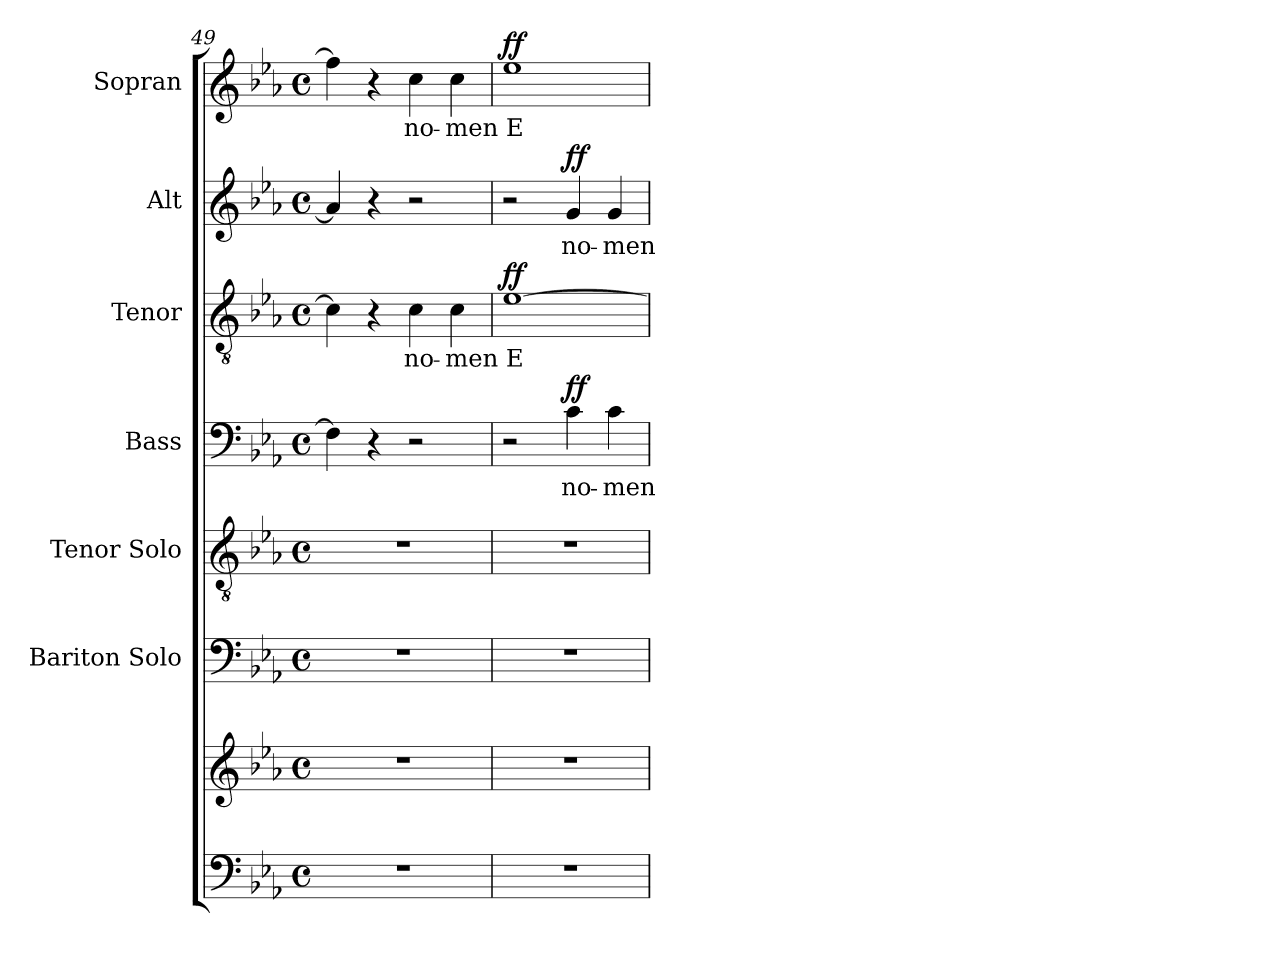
**kern	**kern	**kern	**kern	**kern	**text	**dynam	**kern	**text	**dynam	**kern	**text	**dynam	**kern	**text	**dynam
*part7	*part7	*part6	*part5	*part4	*part4	*part4	*part3	*part3	*part3	*part2	*part2	*part2	*part1	*part1	*part1
*staff8	*staff7	*staff6	*staff5	*staff4	*staff4	*staff4	*staff3	*staff3	*staff3	*staff2	*staff2	*staff2	*staff1	*staff1	*staff1
*	*	*I"Bariton Solo	*I"Tenor Solo	*I"Bass	*	*	*I"Tenor	*	*	*I"Alt	*	*	*I"Sopran	*	*
*	*	*	*	*I'B.	*	*	*I'T.	*	*	*I'A.	*	*	*I'S.	*	*
*clefF4	*clefG2	*clefF4	*clefGv2	*clefF4	*	*	*clefGv2	*	*	*clefG2	*	*	*clefG2	*	*
*k[b-e-a-]	*k[b-e-a-]	*k[b-e-a-]	*k[b-e-a-]	*k[b-e-a-]	*	*	*k[b-e-a-]	*	*	*k[b-e-a-]	*	*	*k[b-e-a-]	*	*
*E-:	*E-:	*E-:	*E-:	*E-:	*	*	*E-:	*	*	*E-:	*	*	*E-:	*	*
*M4/4	*M4/4	*M4/4	*M4/4	*M4/4	*	*	*M4/4	*	*	*M4/4	*	*	*M4/4	*	*
*met(c)	*met(c)	*met(c)	*met(c)	*met(c)	*	*	*met(c)	*	*	*met(c)	*	*	*met(c)	*	*
=49	=49	=49	=49	=49	=49	=49	=49	=49	=49	=49	=49	=49	=49	=49	=49
1r	1r	1r	1r	4F\]	.	.	4c\]	.	.	4a-/]	.	.	4ff\]	.	.
.	.	.	.	4r	.	.	4r	.	.	4r	.	.	4r	.	.
!	!	!	!	!	!	!	!	!LO:LY:b	!	!	!	!	!	!LO:LY:b	!
.	.	.	.	2r	.	.	4c\	no-	.	2r	.	.	4cc\	no-	.
!	!	!	!	!	!	!	!	!LO:LY:b	!	!	!	!	!	!LO:LY:b	!
.	.	.	.	.	.	.	4c\	-men	.	.	.	.	4cc\	-men	.
=50	=50	=50	=50	=50	=50	=50	=50	=50	=50	=50	=50	=50	=50	=50	=50
!	!	!	!	!	!	!	!	!LO:LY:b	!LO:DY:a	!	!	!	!	!LO:LY:b	!LO:DY:a
1r	1r	1r	1r	2r	.	.	[1e-	E-	ff	2r	.	.	1ee-	E-	ff
!	!	!	!	!	!LO:LY:b	!LO:DY:a	!	!	!	!	!LO:LY:b	!LO:DY:a	!	!	!
.	.	.	.	4c\	no-	ff	.	.	.	4g/	no-	ff	.	.	.
!	!	!	!	!	!LO:LY:b	!	!	!	!	!	!LO:LY:b	!	!	!	!
.	.	.	.	4c\	-men	.	.	.	.	4g/	-men	.	.	.	.
=	=	=	=	=	=	=	=	=	=	=	=	=	=	=	=
*-	*-	*-	*-	*-	*-	*-	*-	*-	*-	*-	*-	*-	*-	*-	*-
